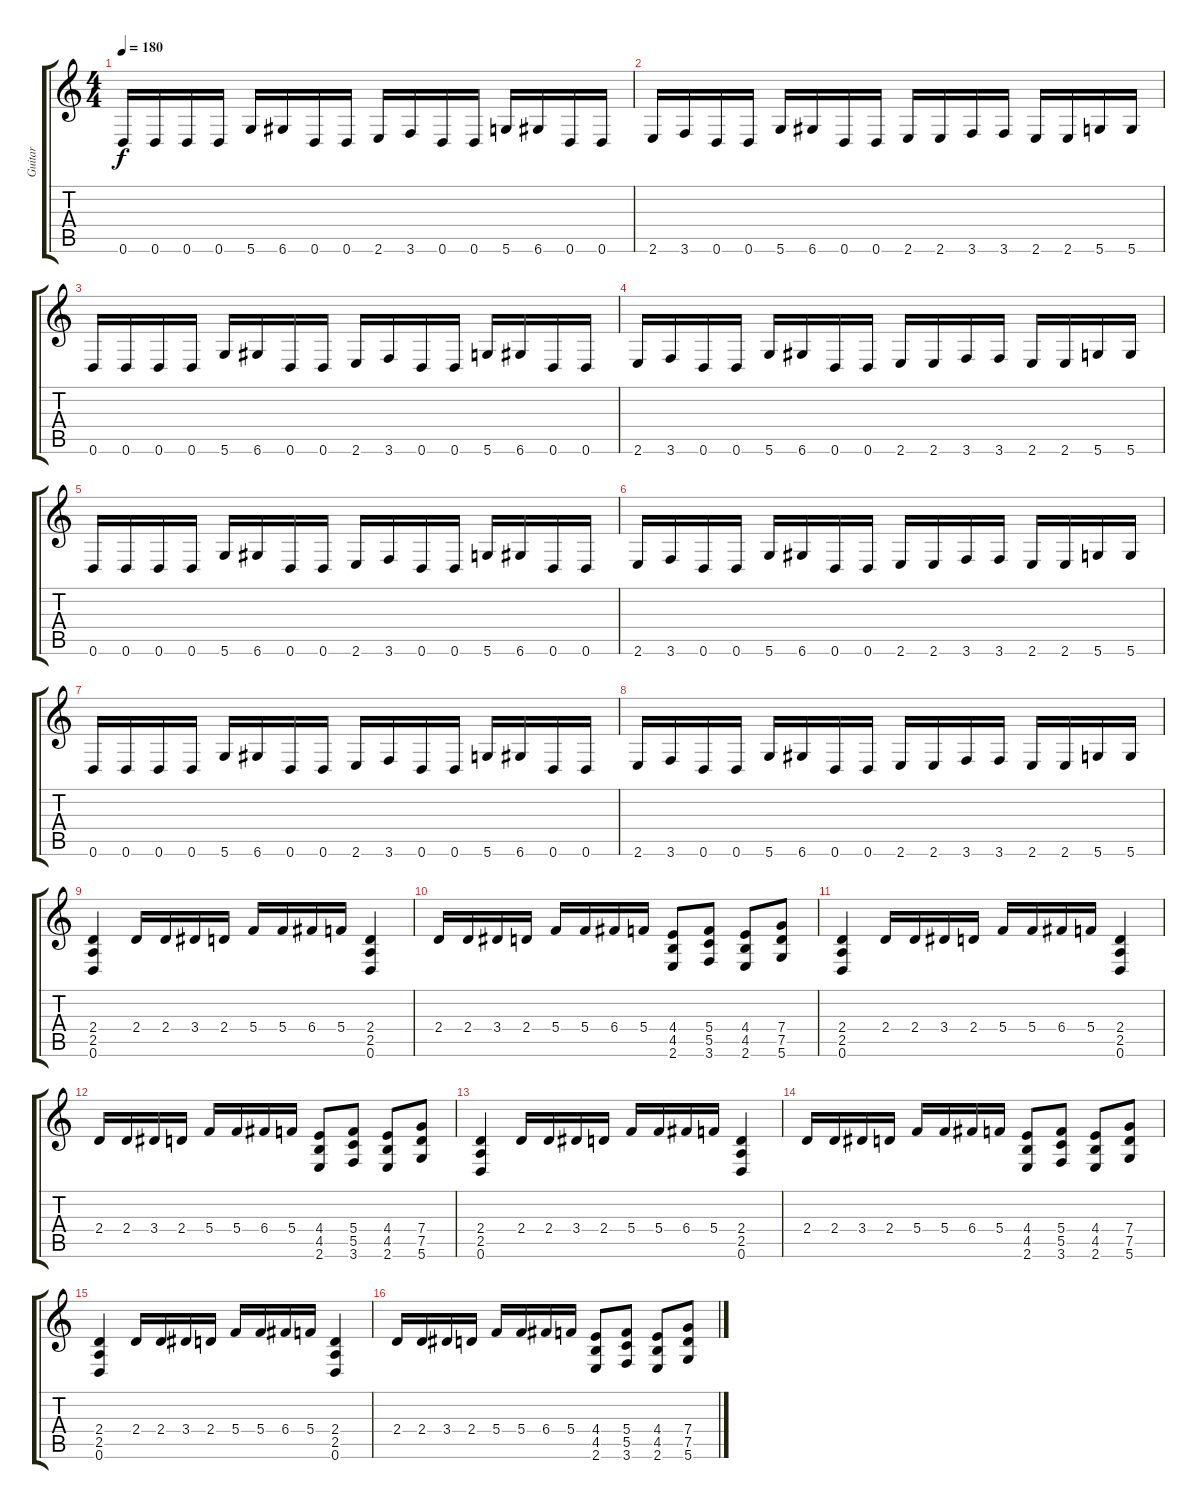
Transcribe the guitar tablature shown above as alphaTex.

\track ("Guitar" "Guitar") {instrument distortionguitar}
\staff {score tabs}
\tuning (D4 A3 F3 C3 G2 D2) {hide}
\ts (4 4)
\tempo 180
\clef g2
\ks c
0.6.16{dy f} 0.6.16 0.6.16 0.6.16 5.6.16 6.6.16 0.6.16 0.6.16 2.6.16 3.6.16 0.6.16 0.6.16 5.6.16 6.6.16 0.6.16 0.6.16 |
2.6.16 3.6.16 0.6.16 0.6.16 5.6.16 6.6.16 0.6.16 0.6.16 2.6.16 2.6.16 3.6.16 3.6.16 2.6.16 2.6.16 5.6.16 5.6.16 |
0.6.16 0.6.16 0.6.16 0.6.16 5.6.16 6.6.16 0.6.16 0.6.16 2.6.16 3.6.16 0.6.16 0.6.16 5.6.16 6.6.16 0.6.16 0.6.16 |
2.6.16 3.6.16 0.6.16 0.6.16 5.6.16 6.6.16 0.6.16 0.6.16 2.6.16 2.6.16 3.6.16 3.6.16 2.6.16 2.6.16 5.6.16 5.6.16 |
0.6.16 0.6.16 0.6.16 0.6.16 5.6.16 6.6.16 0.6.16 0.6.16 2.6.16 3.6.16 0.6.16 0.6.16 5.6.16 6.6.16 0.6.16 0.6.16 |
2.6.16 3.6.16 0.6.16 0.6.16 5.6.16 6.6.16 0.6.16 0.6.16 2.6.16 2.6.16 3.6.16 3.6.16 2.6.16 2.6.16 5.6.16 5.6.16 |
0.6.16 0.6.16 0.6.16 0.6.16 5.6.16 6.6.16 0.6.16 0.6.16 2.6.16 3.6.16 0.6.16 0.6.16 5.6.16 6.6.16 0.6.16 0.6.16 |
2.6.16 3.6.16 0.6.16 0.6.16 5.6.16 6.6.16 0.6.16 0.6.16 2.6.16 2.6.16 3.6.16 3.6.16 2.6.16 2.6.16 5.6.16 5.6.16 |
(2.4 2.5 0.6).4 2.4.16 2.4.16 3.4.16 2.4.16 5.4.16 5.4.16 6.4.16 5.4.16 (2.4 2.5 0.6).4 |
2.4.16 2.4.16 3.4.16 2.4.16 5.4.16 5.4.16 6.4.16 5.4.16 (4.4 4.5 2.6).8 (5.4 5.5 3.6).8 (4.4 4.5 2.6).8 (7.4 7.5 5.6).8 |
(2.4 2.5 0.6).4 2.4.16 2.4.16 3.4.16 2.4.16 5.4.16 5.4.16 6.4.16 5.4.16 (2.4 2.5 0.6).4 |
2.4.16 2.4.16 3.4.16 2.4.16 5.4.16 5.4.16 6.4.16 5.4.16 (4.4 4.5 2.6).8 (5.4 5.5 3.6).8 (4.4 4.5 2.6).8 (7.4 7.5 5.6).8 |
(2.4 2.5 0.6).4 2.4.16 2.4.16 3.4.16 2.4.16 5.4.16 5.4.16 6.4.16 5.4.16 (2.4 2.5 0.6).4 |
2.4.16 2.4.16 3.4.16 2.4.16 5.4.16 5.4.16 6.4.16 5.4.16 (4.4 4.5 2.6).8 (5.4 5.5 3.6).8 (4.4 4.5 2.6).8 (7.4 7.5 5.6).8 |
(2.4 2.5 0.6).4 2.4.16 2.4.16 3.4.16 2.4.16 5.4.16 5.4.16 6.4.16 5.4.16 (2.4 2.5 0.6).4 |
2.4.16 2.4.16 3.4.16 2.4.16 5.4.16 5.4.16 6.4.16 5.4.16 (4.4 4.5 2.6).8 (5.4 5.5 3.6).8 (4.4 4.5 2.6).8 (7.4 7.5 5.6).8
